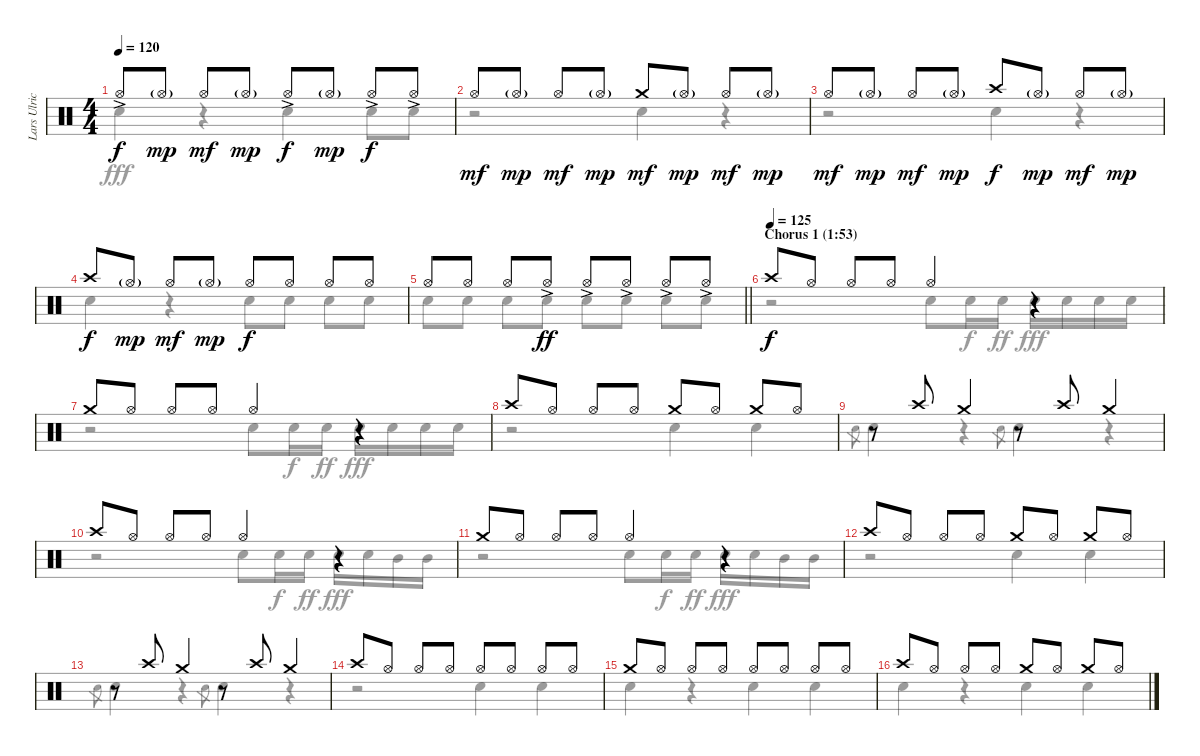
\track ("Lars Ulrich Drums" "Lars Ulric") {instrument percussion}
\staff {score}
\articulation defaults
\voice
\ts (4 4)
\tempo 120
\clef neutral
\ks aminor "Hi-Hat (open)"{ac}.8{dy f} "Hi-Hat (open)"{g}.8{dy mp} "Hi-Hat (open)".8{dy mf} "Hi-Hat (open)"{g}.8{dy mp} "Hi-Hat (open)"{ac}.8{dy f} "Hi-Hat (open)"{g}.8{dy mp} "Hi-Hat (open)"{ac}.8{dy f} "Hi-Hat (open)"{ac}.8
|
"Hi-Hat (open)".8{dy mf} "Hi-Hat (open)"{g}.8{dy mp} "Hi-Hat (open)".8{dy mf} "Hi-Hat (open)"{g}.8{dy mp} "Crash medium (hit)".8{dy mf} "Hi-Hat (open)"{g}.8{dy mp} "Hi-Hat (open)".8{dy mf} "Hi-Hat (open)"{g}.8{dy mp} |
"Hi-Hat (open)".8{dy mf} "Hi-Hat (open)"{g}.8{dy mp} "Hi-Hat (open)".8{dy mf} "Hi-Hat (open)"{g}.8{dy mp} "Crash high (hit)".8{dy f} "Hi-Hat (open)"{g}.8{dy mp} "Hi-Hat (open)".8{dy mf} "Hi-Hat (open)"{g}.8{dy mp} |
"Crash high (hit)".8{dy f} "Hi-Hat (open)"{g}.8{dy mp} "Hi-Hat (open)".8{dy mf} "Hi-Hat (open)"{g}.8{dy mp} "Hi-Hat (open)".8{dy f} "Hi-Hat (open)".8 "Hi-Hat (open)".8 "Hi-Hat (open)".8 |
\barLineRight lightlight "Hi-Hat (open)".8 "Hi-Hat (open)".8 "Hi-Hat (open)".8 "Hi-Hat (open)"{ac}.8{dy ff} "Hi-Hat (open)"{ac}.8 "Hi-Hat (open)"{ac}.8 "Hi-Hat (open)"{ac}.8 "Hi-Hat (open)"{ac}.8
|
\section ("" "Chorus 1 (1:53)")
\tempo (125)
"Crash high (hit)".8{dy f} "Hi-Hat (open)".8 "Hi-Hat (open)".8 "Hi-Hat (open)".8 "Hi-Hat (open)".4 r.4 |
"Crash medium (hit)".8 "Hi-Hat (open)".8 "Hi-Hat (open)".8 "Hi-Hat (open)".8 "Hi-Hat (open)".4 r.4 |
"Crash high (hit)".8 "Hi-Hat (open)".8 "Hi-Hat (open)".8 "Hi-Hat (open)".8 "Crash medium (hit)".8 "Hi-Hat (open)".8 "Crash medium (hit)".8 "Hi-Hat (open)".8 |
r.8 "Crash high (hit)".8 "Crash medium (hit)".4 r.8 "Crash high (hit)".8 "Crash medium (hit)".4 |
"Crash high (hit)".8 "Hi-Hat (open)".8 "Hi-Hat (open)".8 "Hi-Hat (open)".8 "Hi-Hat (open)".4 r.4 |
"Crash medium (hit)".8 "Hi-Hat (open)".8 "Hi-Hat (open)".8 "Hi-Hat (open)".8 "Hi-Hat (open)".4 r.4 |
"Crash high (hit)".8 "Hi-Hat (open)".8 "Hi-Hat (open)".8 "Hi-Hat (open)".8 "Crash medium (hit)".8 "Hi-Hat (open)".8 "Crash medium (hit)".8 "Hi-Hat (open)".8 |
r.8 "Crash high (hit)".8 "Crash medium (hit)".4 r.8 "Crash high (hit)".8 "Crash medium (hit)".4 |
"Crash high (hit)".8 "Hi-Hat (open)".8 "Hi-Hat (open)".8 "Hi-Hat (open)".8 "Hi-Hat (open)".8 "Hi-Hat (open)".8 "Hi-Hat (open)".8 "Hi-Hat (open)".8 |
"Crash medium (hit)".8 "Hi-Hat (open)".8 "Hi-Hat (open)".8 "Hi-Hat (open)".8 "Hi-Hat (open)".8 "Hi-Hat (open)".8 "Hi-Hat (open)".8 "Hi-Hat (open)".8 |
"Crash high (hit)".8 "Hi-Hat (open)".8 "Hi-Hat (open)".8 "Hi-Hat (open)".8 "Crash medium (hit)".8 "Hi-Hat (open)".8 "Crash medium (hit)".8 "Hi-Hat (open)".8
\voice
\clef neutral
\ottava regular
\simile none
\ks aminor "Electric Snare (hit)".4{dy fff}
r.4 "Electric Snare (hit)".4 "Electric Snare (hit)".8 "Electric Snare (hit)".8 |
r.2 "Electric Snare (hit)".4 r.4 |
r.2 "Electric Snare (hit)".4 r.4 |
"Electric Snare (hit)".4 r.4 "Electric Snare (hit)".8 "Electric Snare (hit)".8 "Electric Snare (hit)".8 "Electric Snare (hit)".8 |
\barLineRight lightlight "Electric Snare (hit)".8 "Electric Snare (hit)".8 "Electric Snare (hit)".8 "Electric Snare (hit)".8 "Electric Snare (hit)".8 "Electric Snare (hit)".8 "Electric Snare (hit)".8 "Electric Snare (hit)".8
|
r.2 "Electric Snare (hit)".8 "Electric Snare (hit)".16{dy f} "Electric Snare (hit)".16{dy ff} "Electric Snare (hit)".16{dy fff} "Electric Snare (hit)".16 "Electric Snare (hit)".16 "Electric Snare (hit)".16 |
r.2 "Electric Snare (hit)".8 "Electric Snare (hit)".16{dy f} "Electric Snare (hit)".16{dy ff} "Electric Snare (hit)".16{dy fff} "Electric Snare (hit)".16 "Electric Snare (hit)".16 "Electric Snare (hit)".16 |
r.2 "Electric Snare (hit)".4 "Electric Snare (hit)".4 |
"Electric Snare (hit)".8{gr} "Electric Snare (hit)".4 r.4 "Electric Snare (hit)".8{gr} "Electric Snare (hit)".4 r.4 |
r.2 "Electric Snare (hit)".8 "Electric Snare (hit)".16{dy f} "Electric Snare (hit)".16{dy ff} "Electric Snare (hit)".16{dy fff} "Electric Snare (hit)".16 "Mid Tom (hit)".16 "Mid Tom (hit)".16 |
r.2 "Electric Snare (hit)".8 "Electric Snare (hit)".16{dy f} "Electric Snare (hit)".16{dy ff} "Electric Snare (hit)".16{dy fff} "Electric Snare (hit)".16 "Mid Tom (hit)".16 "Mid Tom (hit)".16 |
r.2 "Electric Snare (hit)".4 "Electric Snare (hit)".4 |
"Electric Snare (hit)".8{gr} "Electric Snare (hit)".4 r.4 "Electric Snare (hit)".8{gr} "Electric Snare (hit)".4 r.4 |
r.2 "Electric Snare (hit)".4 "Electric Snare (hit)".4 |
"Electric Snare (hit)".4 r.4 "Electric Snare (hit)".4 "Electric Snare (hit)".4 |
"Electric Snare (hit)".4 r.4 "Electric Snare (hit)".4 "Electric Snare (hit)".4
